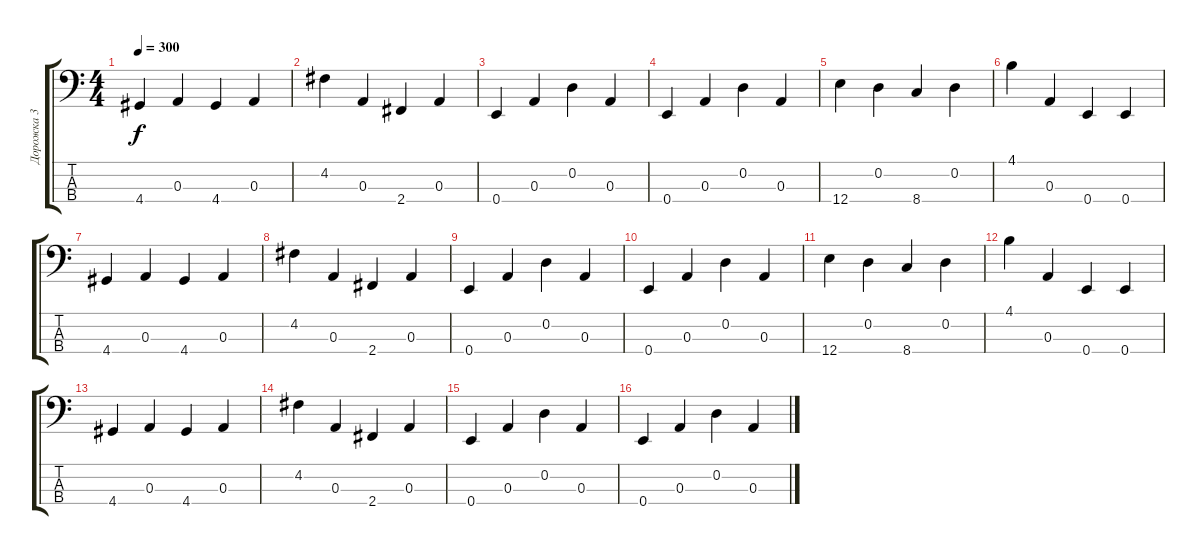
\track ("Дорожка 3" "Дорожка 3") {instrument slapbass1}
\staff {score tabs}
\tuning (G2 D2 A1 E1) {hide}
\ts (4 4)
\tempo 300
\clef f4
\ks c
4.4.4{dy f} 0.3.4 4.4.4 0.3.4 |
4.2.4 0.3.4 2.4.4 0.3.4 |
0.4.4 0.3.4 0.2.4 0.3.4 |
0.4.4 0.3.4 0.2.4 0.3.4 |
12.4.4 0.2.4 8.4.4 0.2.4 |
4.1.4 0.3.4 0.4.4 0.4.4 |
4.4.4 0.3.4 4.4.4 0.3.4 |
4.2.4 0.3.4 2.4.4 0.3.4 |
0.4.4 0.3.4 0.2.4 0.3.4 |
0.4.4 0.3.4 0.2.4 0.3.4 |
12.4.4 0.2.4 8.4.4 0.2.4 |
4.1.4 0.3.4 0.4.4 0.4.4 |
4.4.4 0.3.4 4.4.4 0.3.4 |
4.2.4 0.3.4 2.4.4 0.3.4 |
0.4.4 0.3.4 0.2.4 0.3.4 |
0.4.4 0.3.4 0.2.4 0.3.4
